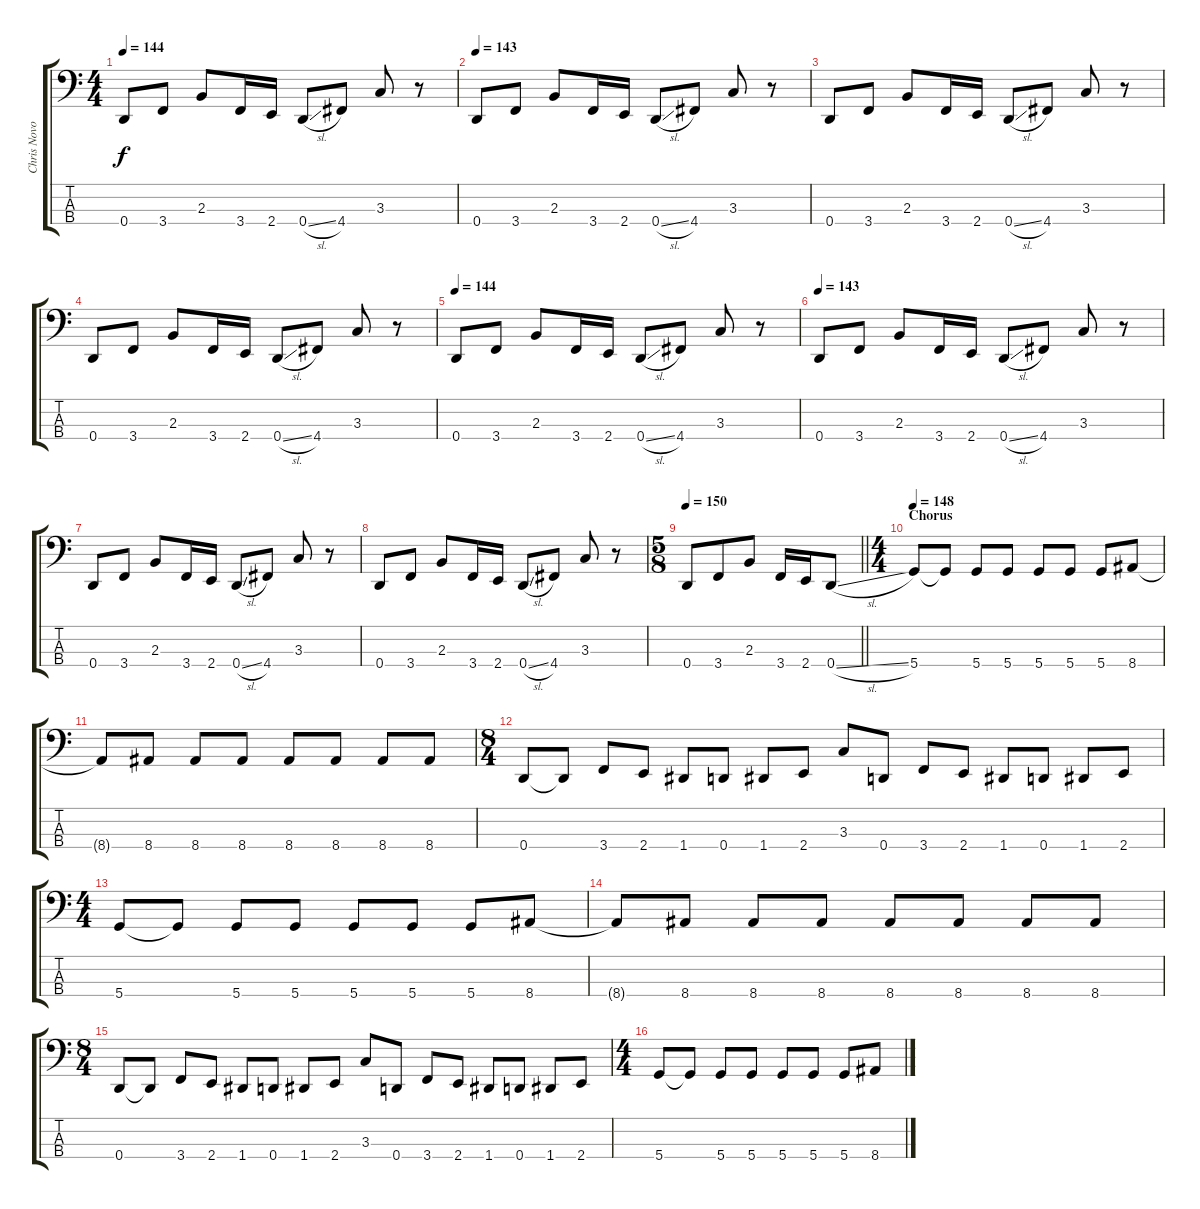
\track ("Chris Novoselic" "Chris Novo") {instrument electricbasspick}
\staff {score tabs}
\tuning (G2 D2 A1 D1) {hide}
\ts (4 4)
\tempo 144
\clef f4
\ks c
0.4.8{dy f} 3.4.8 2.3.8 3.4.16 2.4.16 0.4{sl}.8 4.4.8 3.3.8 r.8 |
\tempo 143
0.4.8 3.4.8 2.3.8 3.4.16 2.4.16 0.4{sl}.8 4.4.8 3.3.8 r.8 |
0.4.8 3.4.8 2.3.8 3.4.16 2.4.16 0.4{sl}.8 4.4.8 3.3.8 r.8 |
0.4.8 3.4.8 2.3.8 3.4.16 2.4.16 0.4{sl}.8 4.4.8 3.3.8 r.8 |
\tempo 144
0.4.8 3.4.8 2.3.8 3.4.16 2.4.16 0.4{sl}.8 4.4.8 3.3.8 r.8 |
\tempo 143
0.4.8 3.4.8 2.3.8 3.4.16 2.4.16 0.4{sl}.8 4.4.8 3.3.8 r.8 |
0.4.8 3.4.8 2.3.8 3.4.16 2.4.16 0.4{sl}.8 4.4.8 3.3.8 r.8 |
0.4.8 3.4.8 2.3.8 3.4.16 2.4.16 0.4{sl}.8 4.4.8 3.3.8 r.8 |
\ts (5 8)
\tempo 150
\barLineRight lightlight
0.4.8 3.4.8 2.3.8 3.4.16 2.4.16 0.4{sl}.8 |
\ts (4 4)
\section ("" "Chorus")
\tempo 148
5.4.8 5.4{t}.8 5.4.8 5.4.8 5.4.8 5.4.8 5.4.8 8.4.8 |
8.4{t}.8 8.4.8 8.4.8 8.4.8 8.4.8 8.4.8 8.4.8 8.4.8 |
\ts (8 4)
0.4.8 0.4{t}.8 3.4.8 2.4.8 1.4.8 0.4.8 1.4.8 2.4.8 3.3.8 0.4.8 3.4.8 2.4.8 1.4.8 0.4.8 1.4.8 2.4.8 |
\ts (4 4)
5.4.8 5.4{t}.8 5.4.8 5.4.8 5.4.8 5.4.8 5.4.8 8.4.8 |
8.4{t}.8 8.4.8 8.4.8 8.4.8 8.4.8 8.4.8 8.4.8 8.4.8 |
\ts (8 4)
0.4.8 0.4{t}.8 3.4.8 2.4.8 1.4.8 0.4.8 1.4.8 2.4.8 3.3.8 0.4.8 3.4.8 2.4.8 1.4.8 0.4.8 1.4.8 2.4.8 |
\ts (4 4)
5.4.8 5.4{t}.8 5.4.8 5.4.8 5.4.8 5.4.8 5.4.8 8.4.8
